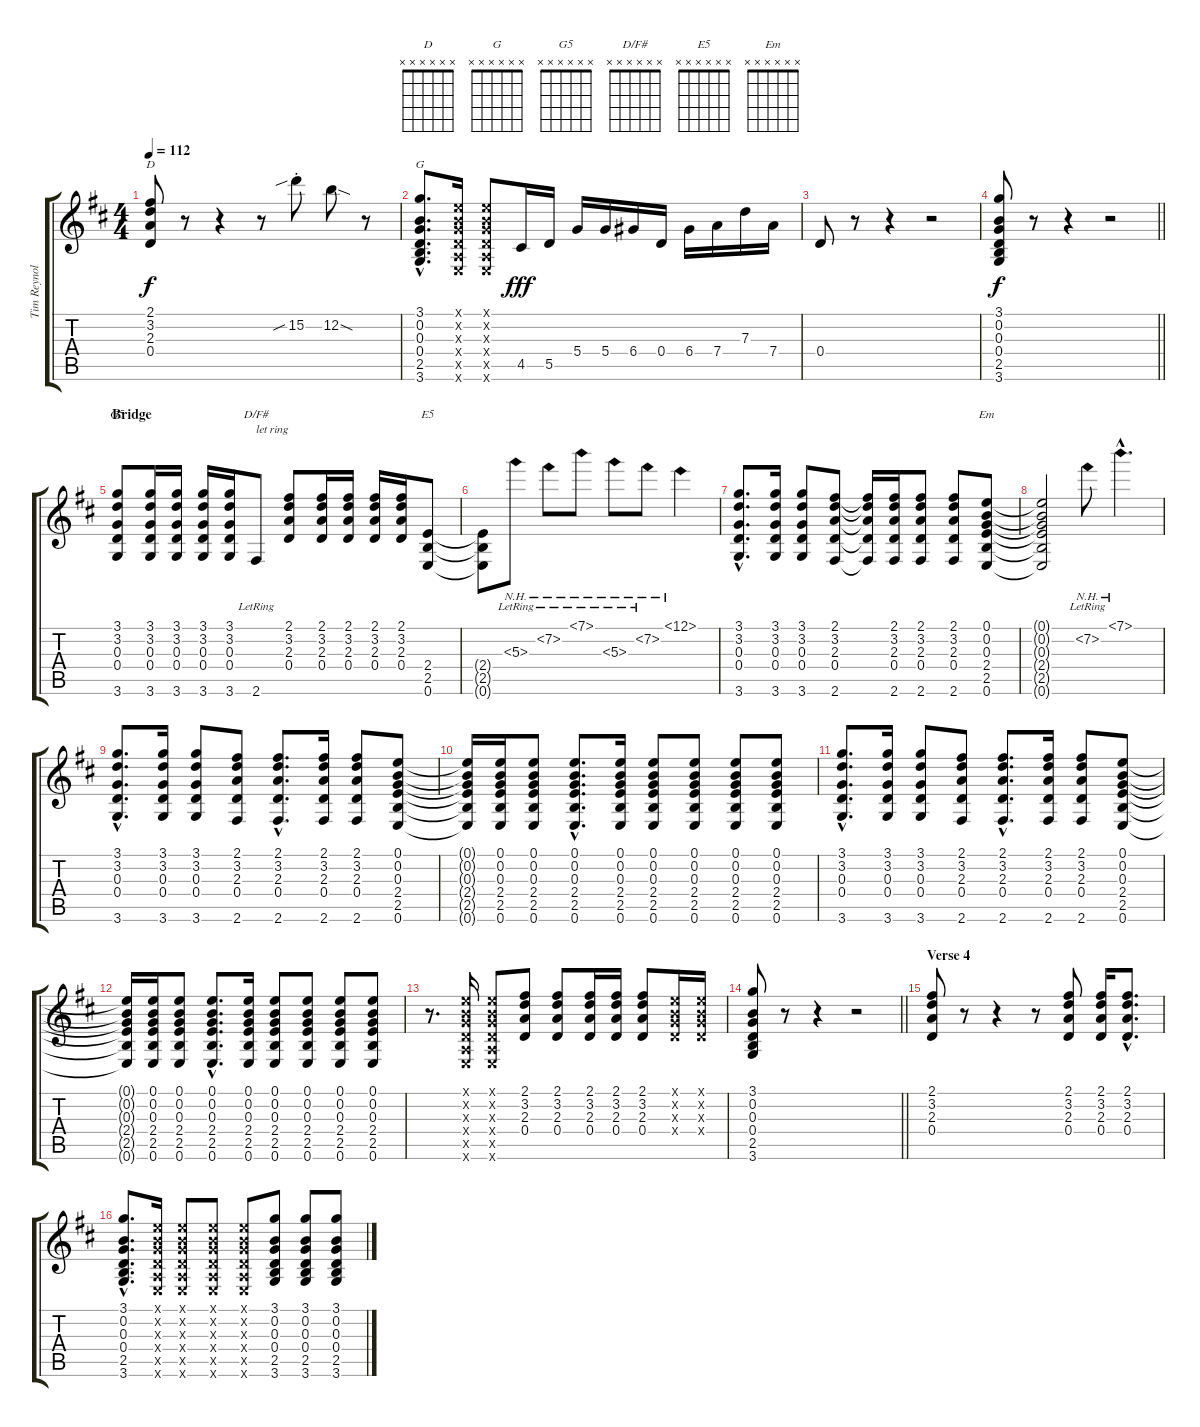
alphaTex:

\track ("Tim Reynolds" "Tim Reynol") {instrument acousticguitarsteel}
\staff {score tabs}
\tuning (E4 B3 G3 D3 A2 E2) {hide}
\chord ("D" x x x x x x)
\chord ("G" x x x x x x)
\chord ("G5" x x x x x x)
\chord ("D/F#" x x x x x x)
\chord ("E5" x x x x x x)
\chord ("Em" x x x x x x)
\ts (4 4)
\tempo 112
\clef g2
\ks d
(2.1 3.2 2.3 0.4).8{ch "D" dy f} r.8 r.4 r.8 15.2{sib st}.8 12.2{sod}.8 r.8 |
(3.1{hac} 0.2{hac} 0.3{hac} 0.4{hac} 2.5{hac} 3.6{hac}).8{d ch "G"} (0.1{x} 0.2{x} 0.3{x} 0.4{x} 0.5{x} 0.6{x}).16 (0.1{x} 0.2{x} 0.3{x} 0.4{x} 0.5{x} 0.6{x}).8 4.5.16{dy fff} 5.5.16 5.4.16 5.4.16 6.4.16 0.4.16 6.4.16 7.4.16 7.3.16 7.4.16 |
0.4.8 r.8 r.4 r.2 |
\barLineRight lightlight
(3.1 0.2 0.3 0.4 2.5 3.6).8{dy f} r.8 r.4 r.2 |
\section ("" "Bridge")
(3.1 3.2 0.3 0.4 3.6).8{ch "G5" volume 11} (3.1 3.2 0.3 0.4 3.6).16 (3.1 3.2 0.3 0.4 3.6).16 (3.1 3.2 0.3 0.4 3.6).16 (3.1 3.2 0.3 0.4 3.6).16 2.6{lr}.8{ch "D/F#" txt "let ring"} (2.1 3.2 2.3 0.4).8 (2.1 3.2 2.3 0.4).16 (2.1 3.2 2.3 0.4).16 (2.1 3.2 2.3 0.4).16 (2.1 3.2 2.3 0.4).16 (2.4 2.5 0.6).8{ch "E5"} |
(2.4{t} 2.5{t} 0.6{t}).8{volume 11} 5.3{nh lr}.8 7.2{nh lr}.8 7.1{nh lr}.8 5.3{nh lr}.8 7.2{nh lr}.8 12.1{nh}.4 |
(3.1{hac} 3.2{hac} 0.3{hac} 0.4{hac} 3.6{hac}).8{d volume 11} (3.1 3.2 0.3 0.4 3.6).16 (3.1 3.2 0.3 0.4 3.6).8 (2.1 3.2 2.3 0.4 2.6).8 (2.1{t} 3.2{t} 2.3{t} 0.4{t} 2.6{t}).16 (2.1 3.2 2.3 0.4 2.6).16 (2.1 3.2 2.3 0.4 2.6).8 (2.1 3.2 2.3 0.4 2.6).8 (0.1 0.2 0.3 2.4 2.5 0.6).8{ch "Em"} |
(0.1{t} 0.2{t} 0.3{t} 2.4{t} 2.5{t} 0.6{t}).2{volume 11} 7.2{nh lr}.8 7.1{nh hac}.4{d} |
(3.1{hac} 3.2{hac} 0.3{hac} 0.4{hac} 3.6{hac}).8{d volume 11} (3.1 3.2 0.3 0.4 3.6).16 (3.1 3.2 0.3 0.4 3.6).8 (2.1 3.2 2.3 0.4 2.6).8 (2.1{hac} 3.2{hac} 2.3{hac} 0.4{hac} 2.6{hac}).8{d} (2.1 3.2 2.3 0.4 2.6).16 (2.1 3.2 2.3 0.4 2.6).8 (0.1 0.2 0.3 2.4 2.5 0.6).8 |
(0.1{t} 0.2{t} 0.3{t} 2.4{t} 2.5{t} 0.6{t}).16{volume 11} (0.1 0.2 0.3 2.4 2.5 0.6).16 (0.1 0.2 0.3 2.4 2.5 0.6).8 (0.1{hac} 0.2{hac} 0.3{hac} 2.4{hac} 2.5{hac} 0.6{hac}).8{d} (0.1 0.2 0.3 2.4 2.5 0.6).16 (0.1 0.2 0.3 2.4 2.5 0.6).8 (0.1 0.2 0.3 2.4 2.5 0.6).8 (0.1 0.2 0.3 2.4 2.5 0.6).8 (0.1 0.2 0.3 2.4 2.5 0.6).8 |
(3.1{hac} 3.2{hac} 0.3{hac} 0.4{hac} 3.6{hac}).8{d volume 11} (3.1 3.2 0.3 0.4 3.6).16 (3.1 3.2 0.3 0.4 3.6).8 (2.1 3.2 2.3 0.4 2.6).8 (2.1{hac} 3.2{hac} 2.3{hac} 0.4{hac} 2.6{hac}).8{d} (2.1 3.2 2.3 0.4 2.6).16 (2.1 3.2 2.3 0.4 2.6).8 (0.1 0.2 0.3 2.4 2.5 0.6).8 |
(0.1{t} 0.2{t} 0.3{t} 2.4{t} 2.5{t} 0.6{t}).16{volume 11} (0.1 0.2 0.3 2.4 2.5 0.6).16 (0.1 0.2 0.3 2.4 2.5 0.6).8 (0.1{hac} 0.2{hac} 0.3{hac} 2.4{hac} 2.5{hac} 0.6{hac}).8{d} (0.1 0.2 0.3 2.4 2.5 0.6).16 (0.1 0.2 0.3 2.4 2.5 0.6).8 (0.1 0.2 0.3 2.4 2.5 0.6).8 (0.1 0.2 0.3 2.4 2.5 0.6).8 (0.1 0.2 0.3 2.4 2.5 0.6).8 |
r.8{d volume 11} (0.1{x} 0.2{x} 0.3{x} 0.4{x} 0.5{x} 0.6{x}).16 (0.1{x} 0.2{x} 0.3{x} 0.4{x} 0.5{x} 0.6{x}).8 (2.1 3.2 2.3 0.4).8 (2.1 3.2 2.3 0.4).8 (2.1 3.2 2.3 0.4).16 (2.1 3.2 2.3 0.4).16 (2.1 3.2 2.3 0.4).8 (0.1{x} 0.2{x} 0.3{x} 0.4{x}).16 (0.1{x} 0.2{x} 0.3{x} 0.4{x}).16 |
\barLineRight lightlight
(3.1 0.2 0.3 0.4 2.5 3.6).8{volume 13} r.8 r.4 r.2 |
\section ("" "Verse 4")
(2.1 3.2 2.3 0.4).8 r.8 r.4 r.8 (2.1 3.2 2.3 0.4).8 (2.1 3.2 2.3 0.4).16 (2.1{hac} 3.2{hac} 2.3{hac} 0.4{hac}).8{d} |
(3.1{hac} 0.2{hac} 0.3{hac} 0.4{hac} 2.5{hac} 3.6{hac}).8{d} (0.1{x} 0.2{x} 0.3{x} 0.4{x} 0.5{x} 0.6{x}).16 (0.1{x} 0.2{x} 0.3{x} 0.4{x} 0.5{x} 0.6{x}).8 (0.1{x} 0.2{x} 0.3{x} 0.4{x} 0.5{x} 0.6{x}).8 (0.1{x} 0.2{x} 0.3{x} 0.4{x} 0.5{x} 0.6{x}).8 (3.1 0.2 0.3 0.4 2.5 3.6).8 (3.1 0.2 0.3 0.4 2.5 3.6).8 (3.1 0.2 0.3 0.4 2.5 3.6).8
